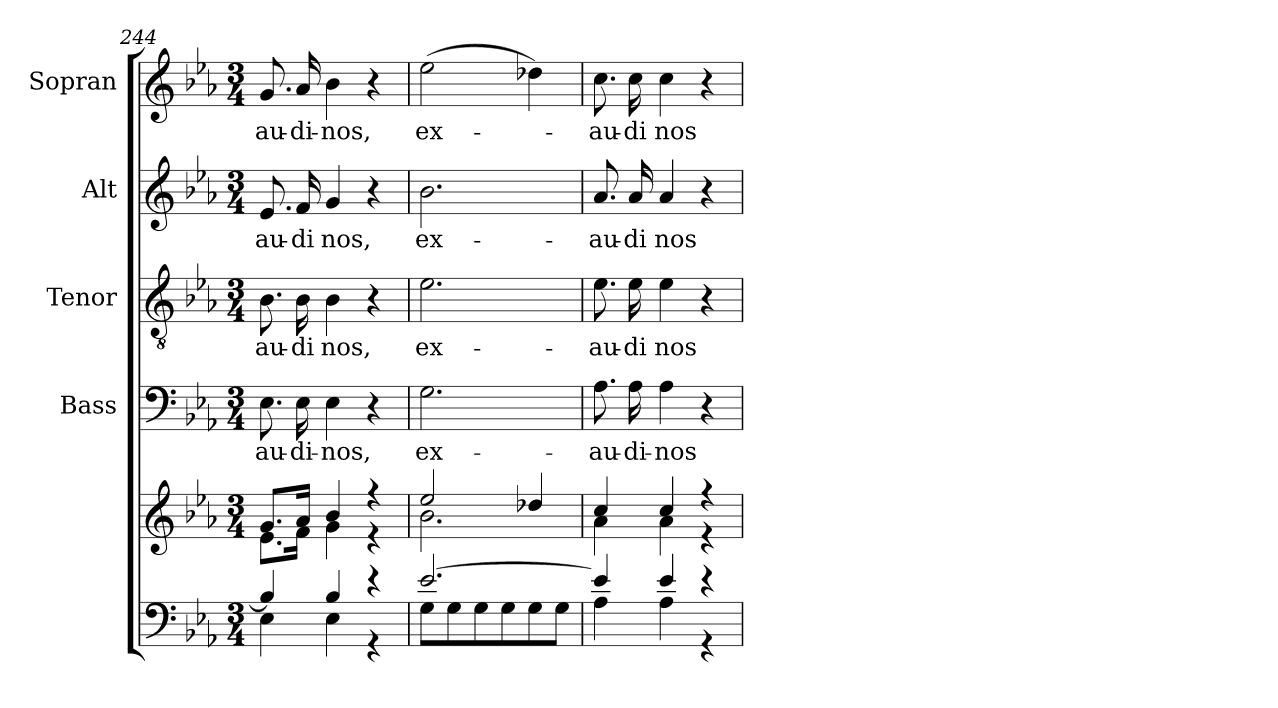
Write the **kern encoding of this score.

**kern	**kern	**kern	**text	**kern	**text	**kern	**text	**kern	**text
*part5	*part5	*part4	*part4	*part3	*part3	*part2	*part2	*part1	*part1
*staff6	*staff5	*staff4	*staff4	*staff3	*staff3	*staff2	*staff2	*staff1	*staff1
*	*	*I"Bass	*	*I"Tenor	*	*I"Alt	*	*I"Sopran	*
*	*	*I'B.	*	*I'T.	*	*I'A.	*	*I'S.	*
*clefF4	*clefG2	*clefF4	*	*clefGv2	*	*clefG2	*	*clefG2	*
*k[b-e-a-]	*k[b-e-a-]	*k[b-e-a-]	*	*k[b-e-a-]	*	*k[b-e-a-]	*	*k[b-e-a-]	*
*E-:	*E-:	*E-:	*	*E-:	*	*E-:	*	*E-:	*
*M3/4	*M3/4	*M3/4	*	*M3/4	*	*M3/4	*	*M3/4	*
=244	=244	=244	=244	=244	=244	=244	=244	=244	=244
*^	*^	*	*	*	*	*	*	*	*
!	!	!	!	!	!LO:LY:b	!	!LO:LY:b	!	!LO:LY:b	!	!LO:LY:b
4B-/]	4E-\	8.g/L	8.e-\L	8.E-\	-au-	8.B-\	-au-	8.e-/	-au-	8.g/	-au-
!	!	!	!	!	!LO:LY:b	!	!LO:LY:b	!	!LO:LY:b	!	!LO:LY:b
.	.	16a-/Jk	16f\Jk	16E-\	-di-	16B-\	-di	16f/	-di	16a-/	-di-
!	!	!	!	!	!LO:LY:b	!	!LO:LY:b	!	!LO:LY:b	!	!LO:LY:b
4B-/	4E-\	4b-/	4g\	4E-\	-nos,	4B-\	nos,	4g/	nos,	4b-\	-nos,
4r	4r	4r	4r	4r	.	4r	.	4r	.	4r	.
=245	=245	=245	=245	=245	=245	=245	=245	=245	=245	=245	=245
!	!	!	!	!	!LO:LY:b	!	!LO:LY:b	!	!LO:LY:b	!	!LO:LY:b
[>2.e-/	8G\L	2ee-/	2.b-\	2.G\	ex-	2.e-\	ex-	2.b-\	ex-	(>2ee-\	ex-
.	8G\	.	.	.	.	.	.	.	.	.	.
.	8G\	.	.	.	.	.	.	.	.	.	.
.	8G\	.	.	.	.	.	.	.	.	.	.
.	8G\	4dd-X/	.	.	.	.	.	.	.	4dd-X\)	.
.	8G\J	.	.	.	.	.	.	.	.	.	.
=246	=246	=246	=246	=246	=246	=246	=246	=246	=246	=246	=246
!	!	!	!	!	!LO:LY:b	!	!LO:LY:b	!	!LO:LY:b	!	!LO:LY:b
4e-/]	4A-\	4cc/	4a-\	8.A-\	-au-	8.e-\	-au-	8.a-/	-au-	8.cc\	-au-
!	!	!	!	!	!LO:LY:b	!	!LO:LY:b	!	!LO:LY:b	!	!LO:LY:b
.	.	.	.	16A-\	-di-	16e-\	-di	16a-/	-di	16cc\	-di
!	!	!	!	!	!LO:LY:b	!	!LO:LY:b	!	!LO:LY:b	!	!LO:LY:b
4e-/	4A-\	4cc/	4a-\	4A-\	-nos	4e-\	nos	4a-/	nos	4cc\	nos
4r	4r	4r	4r	4r	.	4r	.	4r	.	4r	.
*v	*v	*	*	*	*	*	*	*	*	*	*
*	*v	*v	*	*	*	*	*	*	*	*
=	=	=	=	=	=	=	=	=	=
*-	*-	*-	*-	*-	*-	*-	*-	*-	*-
